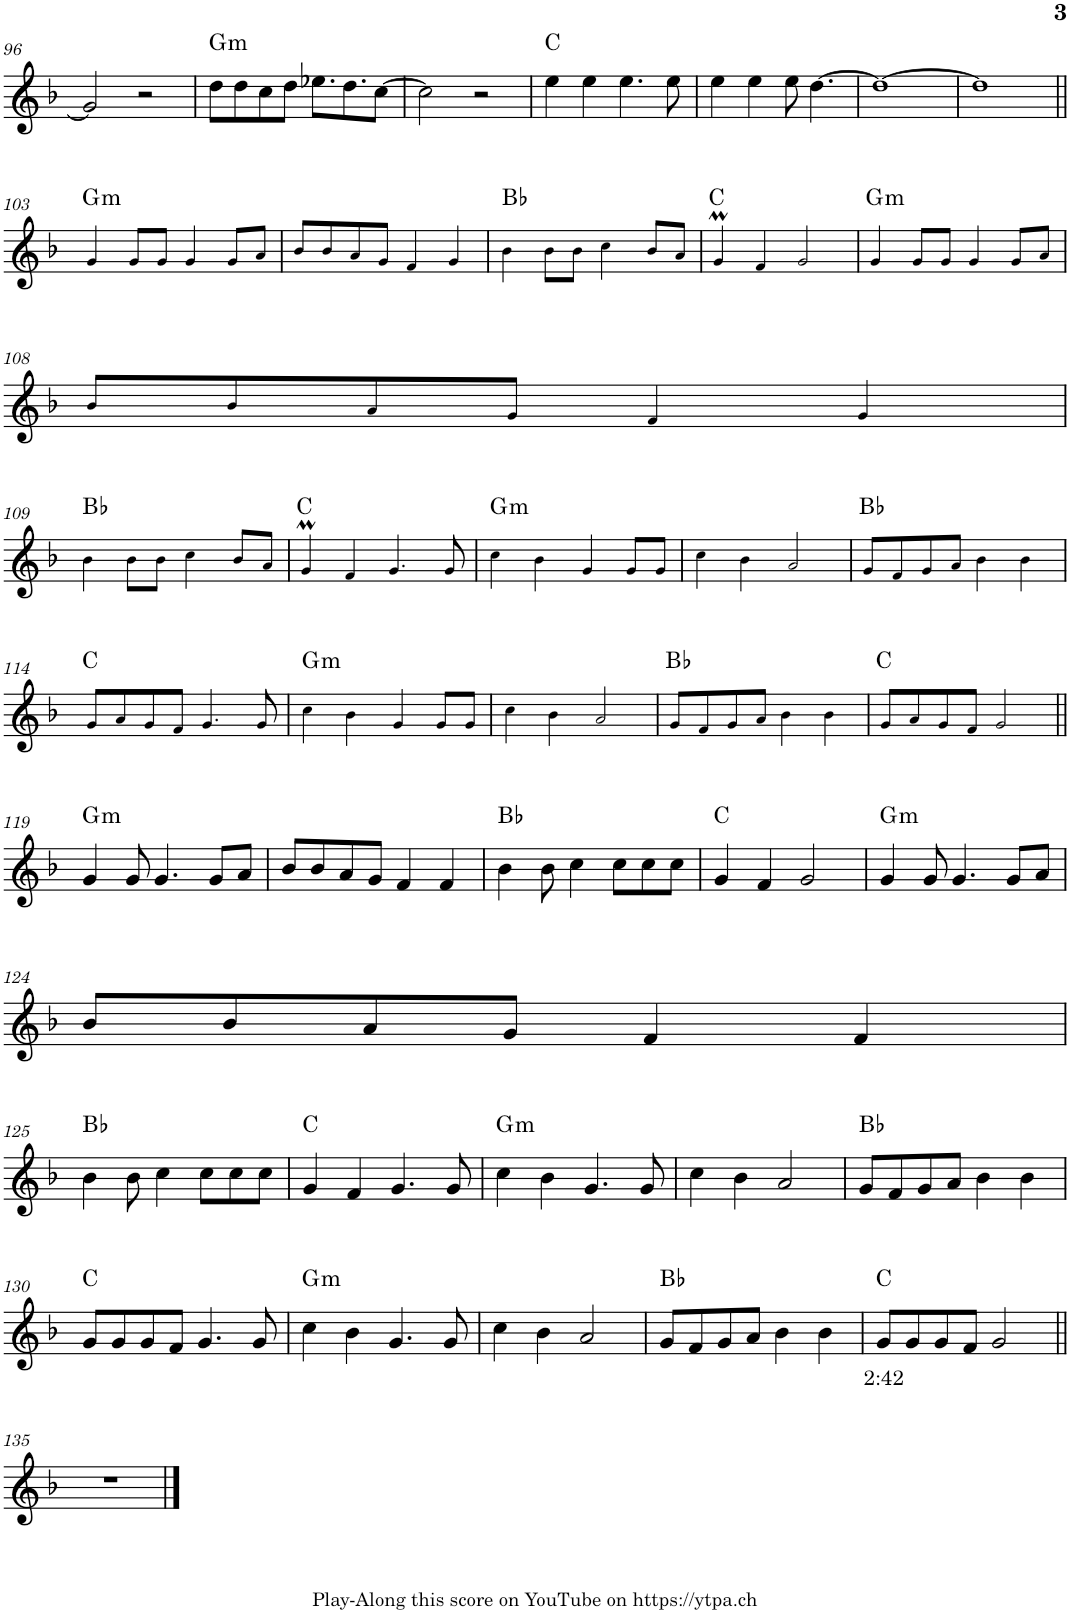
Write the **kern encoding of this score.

**kern	**text	**harte
*part1	*part1	*part1
*staff1	*staff1	*
*I"Piano	*	*
*I'Pno.	*	*
!!LO:PB:g=z
*clefG2	*	*
*k[b-]	*	*
*M2/2	*	*
*met(c|)	*	*
=96	=96	=96
2g/]	.	.
2r	.	.
=97	=97	=97
!	!	!LO:H:kt=m
8dd\L	.	G:min
8dd\	.	.
8cc\	.	.
8dd\J	.	.
8.ee-X\L	.	.
8.dd\	.	.
[8cc\J	.	.
=98	=98	=98
2cc\]	.	.
2r	.	.
=99	=99	=99
4ee\	.	C:maj
4ee\	.	.
4.ee\	.	.
8ee\	.	.
=100	=100	=100
4ee\	.	.
4ee\	.	.
8ee\	.	.
[4.dd\	.	.
=101	=101	=101
1dd_	.	.
=102	=102	=102
1dd]	.	.
!!LO:LB:g=z
=103||	=103||	=103||
!	!	!LO:H:kt=m
4g!/	.	G:min
8g!/L	.	.
8g!/J	.	.
4g!/	.	.
8g!/L	.	.
8a!/J	.	.
=104	=104	=104
8b-!/L	.	.
8b-!/	.	.
8a!/	.	.
8g!/J	.	.
4f!/	.	.
4g!/	.	.
=105	=105	=105
4b-!\	.	Bb:maj
8b-!\L	.	.
8b-!\J	.	.
4cc!\	.	.
8b-!/L	.	.
8a!/J	.	.
=106	=106	=106
4gM!/	.	C:maj
4f!/	.	.
2g!/	.	.
=107	=107	=107
!	!	!LO:H:kt=m
4g!/	.	G:min
8g!/L	.	.
8g!/J	.	.
4g!/	.	.
8g!/L	.	.
8a!/J	.	.
!!LO:LB:g=z
=108	=108	=108
8b-!/L	.	.
8b-!/	.	.
8a!/	.	.
8g!/J	.	.
4f!/	.	.
4g!/	.	.
!!LO:LB:g=z
=109	=109	=109
4b-!\	.	Bb:maj
8b-!\L	.	.
8b-!\J	.	.
4cc!\	.	.
8b-!/L	.	.
8a!/J	.	.
=110	=110	=110
4gM!/	.	C:maj
4f!/	.	.
4.g!/	.	.
8g!/	.	.
=111	=111	=111
!	!	!LO:H:kt=m
4cc!\	.	G:min
4b-!\	.	.
4g!/	.	.
8g!/L	.	.
8g!/J	.	.
=112	=112	=112
4cc!\	.	.
4b-!\	.	.
2a!/	.	.
=113	=113	=113
8g!/L	.	Bb:maj
8f!/	.	.
8g!/	.	.
8a!/J	.	.
4b-!\	.	.
4b-!\	.	.
!!LO:LB:g=z
=114	=114	=114
8g!/L	.	C:maj
8a!/	.	.
8g!/	.	.
8f!/J	.	.
4.g!/	.	.
8g!/	.	.
=115	=115	=115
!	!	!LO:H:kt=m
4cc!\	.	G:min
4b-!\	.	.
4g!/	.	.
8g!/L	.	.
8g!/J	.	.
=116	=116	=116
4cc!\	.	.
4b-!\	.	.
2a!/	.	.
=117	=117	=117
8g!/L	.	Bb:maj
8f!/	.	.
8g!/	.	.
8a!/J	.	.
4b-!\	.	.
4b-!\	.	.
=118	=118	=118
8g!/L	.	C:maj
8a!/	.	.
8g!/	.	.
8f!/J	.	.
2g!/	.	.
!!LO:LB:g=z
=119||	=119||	=119||
!	!	!LO:H:kt=m
4g/	.	G:min
8g/	.	.
4.g/	.	.
8g/L	.	.
8a/J	.	.
=120	=120	=120
8b-/L	.	.
8b-/	.	.
8a/	.	.
8g/J	.	.
4f/	.	.
4f/	.	.
=121	=121	=121
4b-\	.	Bb:maj
8b-\	.	.
4cc\	.	.
8cc\L	.	.
8cc\	.	.
8cc\J	.	.
=122	=122	=122
4g/	.	C:maj
4f/	.	.
2g/	.	.
=123	=123	=123
!	!	!LO:H:kt=m
4g/	.	G:min
8g/	.	.
4.g/	.	.
8g/L	.	.
8a/J	.	.
!!LO:LB:g=z
=124	=124	=124
8b-/L	.	.
8b-/	.	.
8a/	.	.
8g/J	.	.
4f/	.	.
4f/	.	.
!!LO:LB:g=z
=125	=125	=125
4b-\	.	Bb:maj
8b-\	.	.
4cc\	.	.
8cc\L	.	.
8cc\	.	.
8cc\J	.	.
=126	=126	=126
4g/	.	C:maj
4f/	.	.
4.g/	.	.
8g/	.	.
=127	=127	=127
!	!	!LO:H:kt=m
4cc\	.	G:min
4b-\	.	.
4.g/	.	.
8g/	.	.
=128	=128	=128
4cc\	.	.
4b-\	.	.
2a/	.	.
=129	=129	=129
8g/L	.	Bb:maj
8f/	.	.
8g/	.	.
8a/J	.	.
4b-\	.	.
4b-\	.	.
!!LO:LB:g=z
=130	=130	=130
8g/L	.	C:maj
8g/	.	.
8g/	.	.
8f/J	.	.
4.g/	.	.
8g/	.	.
=131	=131	=131
!	!	!LO:H:kt=m
4cc\	.	G:min
4b-\	.	.
4.g/	.	.
8g/	.	.
=132	=132	=132
4cc\	.	.
4b-\	.	.
2a/	.	.
=133	=133	=133
8g/L	.	Bb:maj
8f/	.	.
8g/	.	.
8a/J	.	.
4b-\	.	.
4b-\	.	.
=134	=134	=134
!	!LO:LY:b	!
8g/L	2:42	C:maj
8g/	.	.
8g/	.	.
8f/J	.	.
2g/	.	.
!!LO:LB:g=z
=135||	=135||	=135||
1r	.	.
==	==	==
*-	*-	*-
